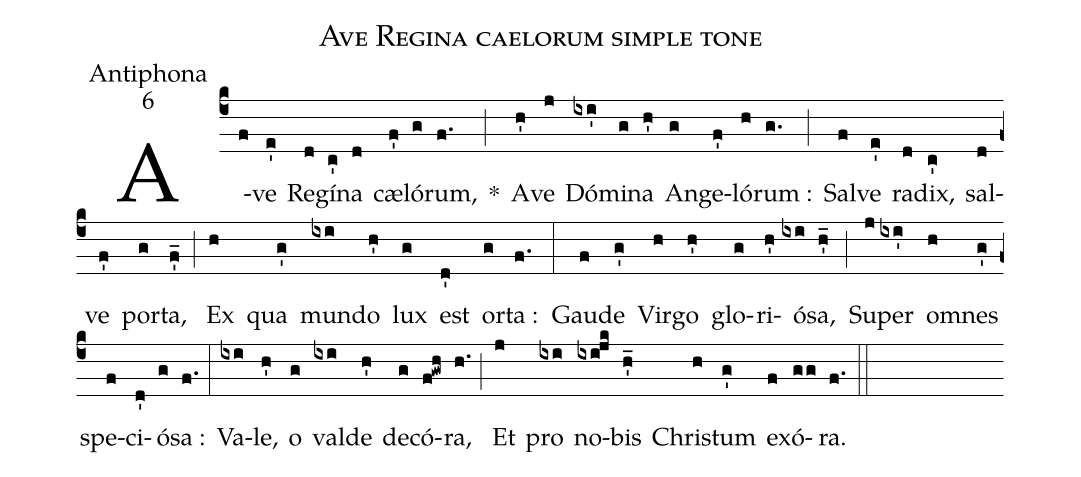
name:Ave Regina caelorum simple tone;
office-part:Antiphona;
mode:6;
%%
(c4) A(f)ve(e') Re(d)gí(c')na(d) cæ(f')ló(g)rum,(f.) *(;) A(h')ve(j) Dó(ixi')mi(g)na(h') An(g)ge(f')ló(h)rum :(g.) (;) Sal(f)ve(e') ra(d)dix,(c') sal(d)ve(f') por(g)ta,(f'_) (;) Ex(h) qua(g') mun(ixi)do(h') lux(g) est(d') or(g)ta :(f.) (:) Gau(f)de(g') Vir(h)go(h') glo(g)ri(h')ó(ixi)sa,(h'_) (;) Su(j)per(ixi') o(h)mnes(g') spe(f)ci(d')ó(g)sa :(f.) (:) Va(ixi)le,(h') o(g) val(ixi)de(h') de(g)có(f!gwh)ra,(h.) (;) Et(j) pro(ixi) no(ixijk)bis(h'_) Chri(h)stum(g') ex(f)ó(gg)ra.(f.) (::)
